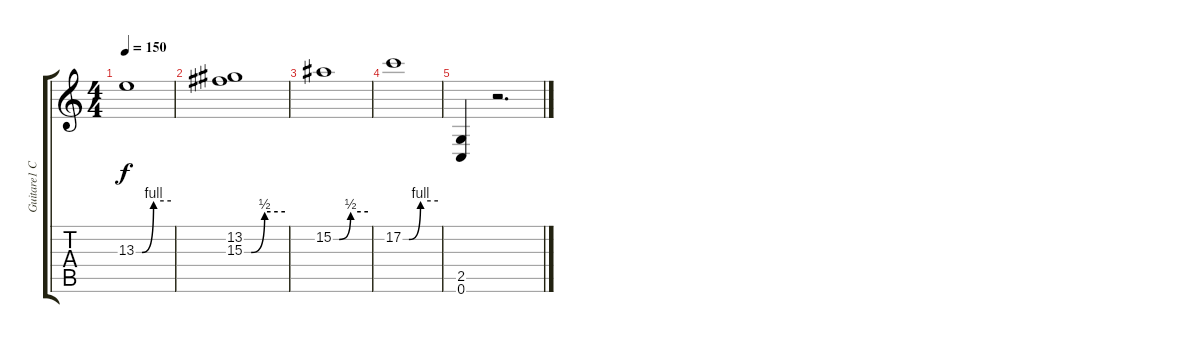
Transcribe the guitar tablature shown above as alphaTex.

\track ("Guitare1 C" "Guitare1 C") {instrument overdrivenguitar}
\staff {score tabs}
\tuning (C4 G3 Eb3 Bb2 F2 C2) {hide}
\ts (4 4)
\tempo 150
\clef g2
\ks c
13.3{be (custom 0 0 10 0 30 4 60 4)}.1{dy f} |
(13.2 15.3{be (custom 0 0 10 0 30 2 60 2)}).1 |
15.2{be (custom 0 0 10 0 30 2 60 2)}.1 |
17.2{be (custom 0 0 10 0 30 4 60 4)}.1 |
(2.5 0.6).4 r.2{d}
